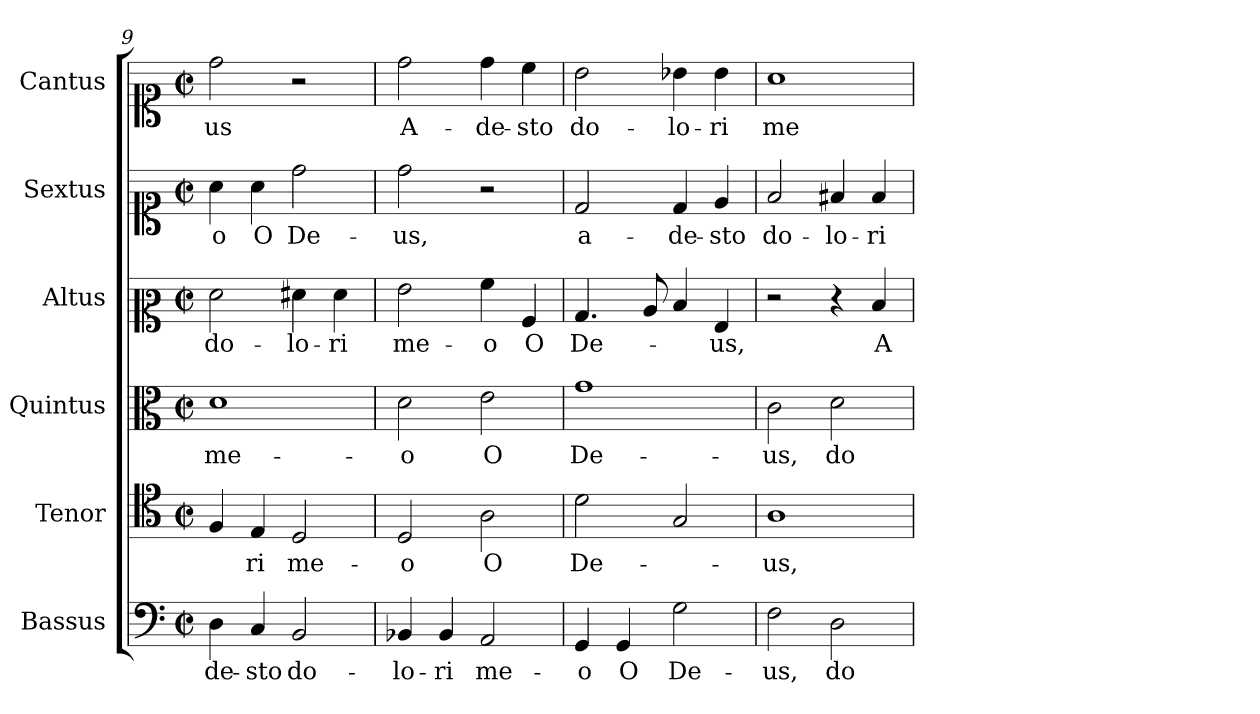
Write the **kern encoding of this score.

**kern	**text	**kern	**text	**kern	**text	**kern	**text	**kern	**text	**kern	**text
*part6	*part6	*part5	*part5	*part4	*part4	*part3	*part3	*part2	*part2	*part1	*part1
*staff6	*staff6	*staff5	*staff5	*staff4	*staff4	*staff3	*staff3	*staff2	*staff2	*staff1	*staff1
*I"Bassus	*	*I"Tenor	*	*I"Quintus	*	*I"Altus	*	*I"Sextus	*	*I"Cantus	*
!!LO:LB:g=z
*clefF4	*	*clefC4	*	*clefC3	*	*clefC2	*	*clefC1	*	*clefC1	*
*k[]	*	*k[]	*	*k[]	*	*k[]	*	*k[]	*	*k[]	*
*C:	*	*C:	*	*C:	*	*C:	*	*C:	*	*C:	*
*M2/2	*	*M2/2	*	*M2/2	*	*M2/2	*	*M2/2	*	*M2/2	*
*met(c|)	*	*met(c|)	*	*met(c|)	*	*met(c|)	*	*met(c|)	*	*met(c|)	*
=9	=9	=9	=9	=9	=9	=9	=9	=9	=9	=9	=9
!	!LO:LY:b:color=#000000	!	!	!	!	!	!	!	!	!	!
!	!	!	!	!	!LO:LY:b:color=#000000	!	!	!	!	!	!
!	!	!	!	!	!	!	!LO:LY:b:color=#000000	!	!	!	!
!	!	!	!	!	!	!	!	!	!LO:LY:b:color=#000000	!	!
!	!	!	!	!	!	!	!	!	!	!	!LO:LY:b:color=#000000
4Di\	-de-	4Fi/	.	1di	me-	2fi\	do-	4ai\	-o	2ddi\	-us
!	!LO:LY:b:color=#000000	!	!	!	!	!	!	!	!	!	!
!	!	!	!LO:LY:b:color=#000000	!	!	!	!	!	!	!	!
!	!	!	!	!	!	!	!	!	!LO:LY:b:color=#000000	!	!
4Ci/	-sto	4Ei/	-ri	.	.	.	.	4ai\	O	.	.
!	!LO:LY:b:color=#000000	!	!	!	!	!	!	!	!	!	!
!	!	!	!LO:LY:b:color=#000000	!	!	!	!	!	!	!	!
!	!	!	!	!	!	!	!LO:LY:b:color=#000000	!	!	!	!
!	!	!	!	!	!	!	!	!	!LO:LY:b:color=#000000	!	!
2BBi/	do-	2Di/	me-	.	.	4f#Xi\	-lo-	2ddi\	De-	2r	.
!	!	!	!	!	!	!	!LO:LY:b:color=#000000	!	!	!	!
.	.	.	.	.	.	4f#i\	-ri	.	.	.	.
=10	=10	=10	=10	=10	=10	=10	=10	=10	=10	=10	=10
!	!LO:LY:b:color=#000000	!	!	!	!	!	!	!	!	!	!
!	!	!	!LO:LY:b:color=#000000	!	!	!	!	!	!	!	!
!	!	!	!	!	!LO:LY:b:color=#000000	!	!	!	!	!	!
!	!	!	!	!	!	!	!LO:LY:b:color=#000000	!	!	!	!
!	!	!	!	!	!	!	!	!	!LO:LY:b:color=#000000	!	!
!	!	!	!	!	!	!	!	!	!	!	!LO:LY:b:color=#000000
4BB-Xi/	-lo-	2Di/	-o	2di\	-o	2gi\	me-	2ddi\	-us,	2ddi\	A-
!	!LO:LY:b:color=#000000	!	!	!	!	!	!	!	!	!	!
4BB-i/	-ri	.	.	.	.	.	.	.	.	.	.
!	!LO:LY:b:color=#000000	!	!	!	!	!	!	!	!	!	!
!	!	!	!LO:LY:b:color=#000000	!	!	!	!	!	!	!	!
!	!	!	!	!	!LO:LY:b:color=#000000	!	!	!	!	!	!
!	!	!	!	!	!	!	!LO:LY:b:color=#000000	!	!	!	!
!	!	!	!	!	!	!	!	!	!	!	!LO:LY:b:color=#000000
2AAi/	me-	2Ai\	O	2ei\	O	4ai\	-o	2r	.	4ddi\	-de-
!	!	!	!	!	!	!	!LO:LY:b:color=#000000	!	!	!	!
!	!	!	!	!	!	!	!	!	!	!	!LO:LY:b:color=#000000
.	.	.	.	.	.	4Ai/	O	.	.	4cci\	-sto
=11	=11	=11	=11	=11	=11	=11	=11	=11	=11	=11	=11
!	!LO:LY:b:color=#000000	!	!	!	!	!	!	!	!	!	!
!	!	!	!LO:LY:b:color=#000000	!	!	!	!	!	!	!	!
!	!	!	!	!	!LO:LY:b:color=#000000	!	!	!	!	!	!
!	!	!	!	!	!	!	!LO:LY:b:color=#000000	!	!	!	!
!	!	!	!	!	!	!	!	!	!LO:LY:b:color=#000000	!	!
!	!	!	!	!	!	!	!	!	!	!	!LO:LY:b:color=#000000
4GGi/	-o	2di\	De-	1gi	De-	4.Bi/	De-	2di/	a-	2bi\	do-
!	!LO:LY:b:color=#000000	!	!	!	!	!	!	!	!	!	!
4GGi/	O	.	.	.	.	.	.	.	.	.	.
.	.	.	.	.	.	8ci/	.	.	.	.	.
!	!LO:LY:b:color=#000000	!	!	!	!	!	!	!	!	!	!
!	!	!	!	!	!	!	!	!	!LO:LY:b:color=#000000	!	!
!	!	!	!	!	!	!	!	!	!	!	!LO:LY:b:color=#000000
2Gi\	De-	2Gi/	.	.	.	4di/	.	4di/	-de-	4b-Xi\	-lo-
!	!	!	!	!	!	!	!LO:LY:b:color=#000000	!	!	!	!
!	!	!	!	!	!	!	!	!	!LO:LY:b:color=#000000	!	!
!	!	!	!	!	!	!	!	!	!	!	!LO:LY:b:color=#000000
.	.	.	.	.	.	4Gi/	-us,	4ei/	-sto	4b-i\	-ri
=12	=12	=12	=12	=12	=12	=12	=12	=12	=12	=12	=12
!	!LO:LY:b:color=#000000	!	!	!	!	!	!	!	!	!	!
!	!	!	!LO:LY:b:color=#000000	!	!	!	!	!	!	!	!
!	!	!	!	!	!LO:LY:b:color=#000000	!	!	!	!	!	!
!	!	!	!	!	!	!	!	!	!LO:LY:b:color=#000000	!	!
!	!	!	!	!	!	!	!	!	!	!	!LO:LY:b:color=#000000
2Fi\	-us,	1Ai	-us,	2ci\	-us,	2r	.	2fi/	do-	1ai	me-
!	!LO:LY:b:color=#000000	!	!	!	!	!	!	!	!	!	!
!	!	!	!	!	!LO:LY:b:color=#000000	!	!	!	!	!	!
!	!	!	!	!	!	!	!	!	!LO:LY:b:color=#000000	!	!
2Di\	do-	.	.	2di\	do-	4r	.	4f#Xi/	-lo-	.	.
!	!	!	!	!	!	!	!LO:LY:b:color=#000000	!	!	!	!
!	!	!	!	!	!	!	!	!	!LO:LY:b:color=#000000	!	!
.	.	.	.	.	.	4di/	A-	4f#i/	-ri	.	.
=	=	=	=	=	=	=	=	=	=	=	=
*-	*-	*-	*-	*-	*-	*-	*-	*-	*-	*-	*-
